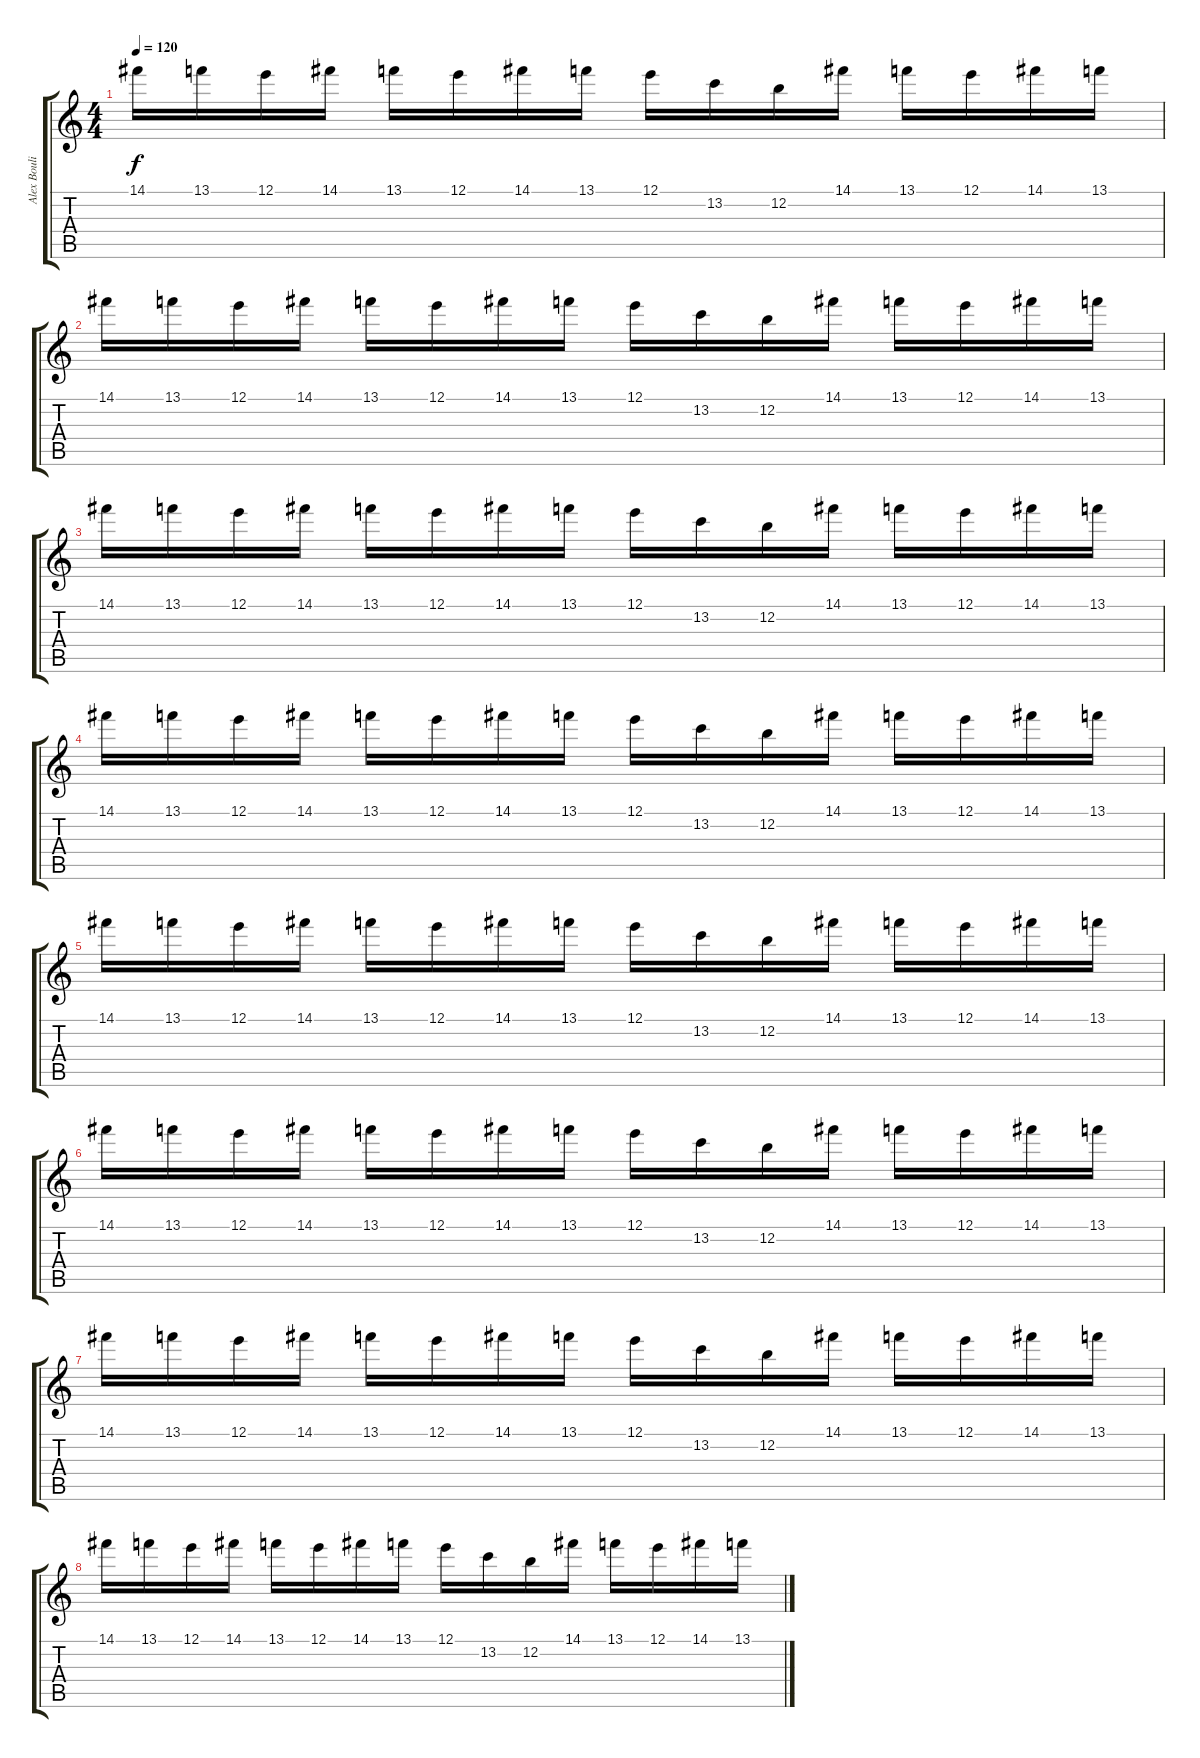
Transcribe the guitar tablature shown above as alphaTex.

\track ("Alex Boulianne" "Alex Bouli") {instrument overdrivenguitar}
\staff {score tabs}
\tuning (E4 B3 G3 D3 A2 E2) {hide}
\ts (4 4)
\tempo 120
\clef g2
\ks c
14.1.16{dy f} 13.1.16 12.1.16 14.1.16 13.1.16 12.1.16 14.1.16 13.1.16 12.1.16 13.2.16 12.2.16 14.1.16 13.1.16 12.1.16 14.1.16 13.1.16 |
14.1.16 13.1.16 12.1.16 14.1.16 13.1.16 12.1.16 14.1.16 13.1.16 12.1.16 13.2.16 12.2.16 14.1.16 13.1.16 12.1.16 14.1.16 13.1.16 |
14.1.16 13.1.16 12.1.16 14.1.16 13.1.16 12.1.16 14.1.16 13.1.16 12.1.16 13.2.16 12.2.16 14.1.16 13.1.16 12.1.16 14.1.16 13.1.16 |
14.1.16 13.1.16 12.1.16 14.1.16 13.1.16 12.1.16 14.1.16 13.1.16 12.1.16 13.2.16 12.2.16 14.1.16 13.1.16 12.1.16 14.1.16 13.1.16 |
14.1.16 13.1.16 12.1.16 14.1.16 13.1.16 12.1.16 14.1.16 13.1.16 12.1.16 13.2.16 12.2.16 14.1.16 13.1.16 12.1.16 14.1.16 13.1.16 |
14.1.16 13.1.16 12.1.16 14.1.16 13.1.16 12.1.16 14.1.16 13.1.16 12.1.16 13.2.16 12.2.16 14.1.16 13.1.16 12.1.16 14.1.16 13.1.16 |
14.1.16 13.1.16 12.1.16 14.1.16 13.1.16 12.1.16 14.1.16 13.1.16 12.1.16 13.2.16 12.2.16 14.1.16 13.1.16 12.1.16 14.1.16 13.1.16 |
14.1.16 13.1.16 12.1.16 14.1.16 13.1.16 12.1.16 14.1.16 13.1.16 12.1.16 13.2.16 12.2.16 14.1.16 13.1.16 12.1.16 14.1.16 13.1.16
